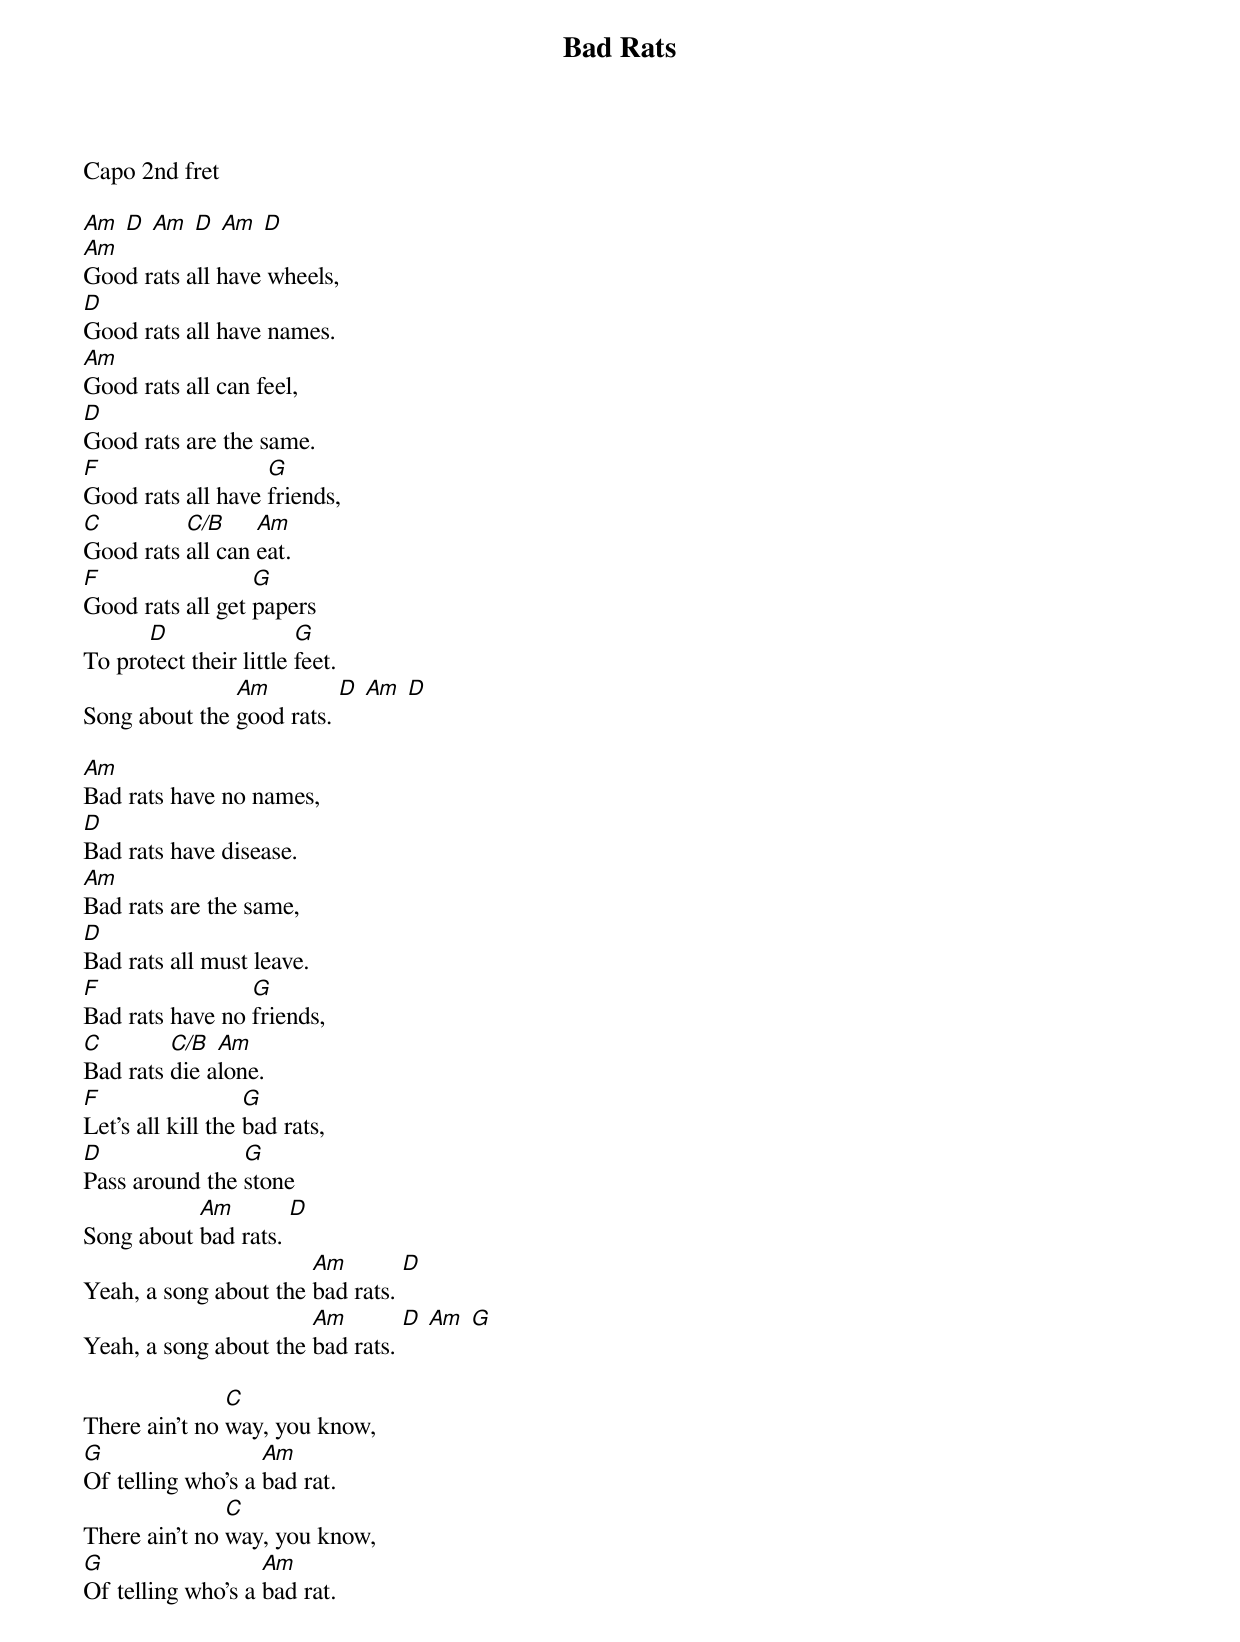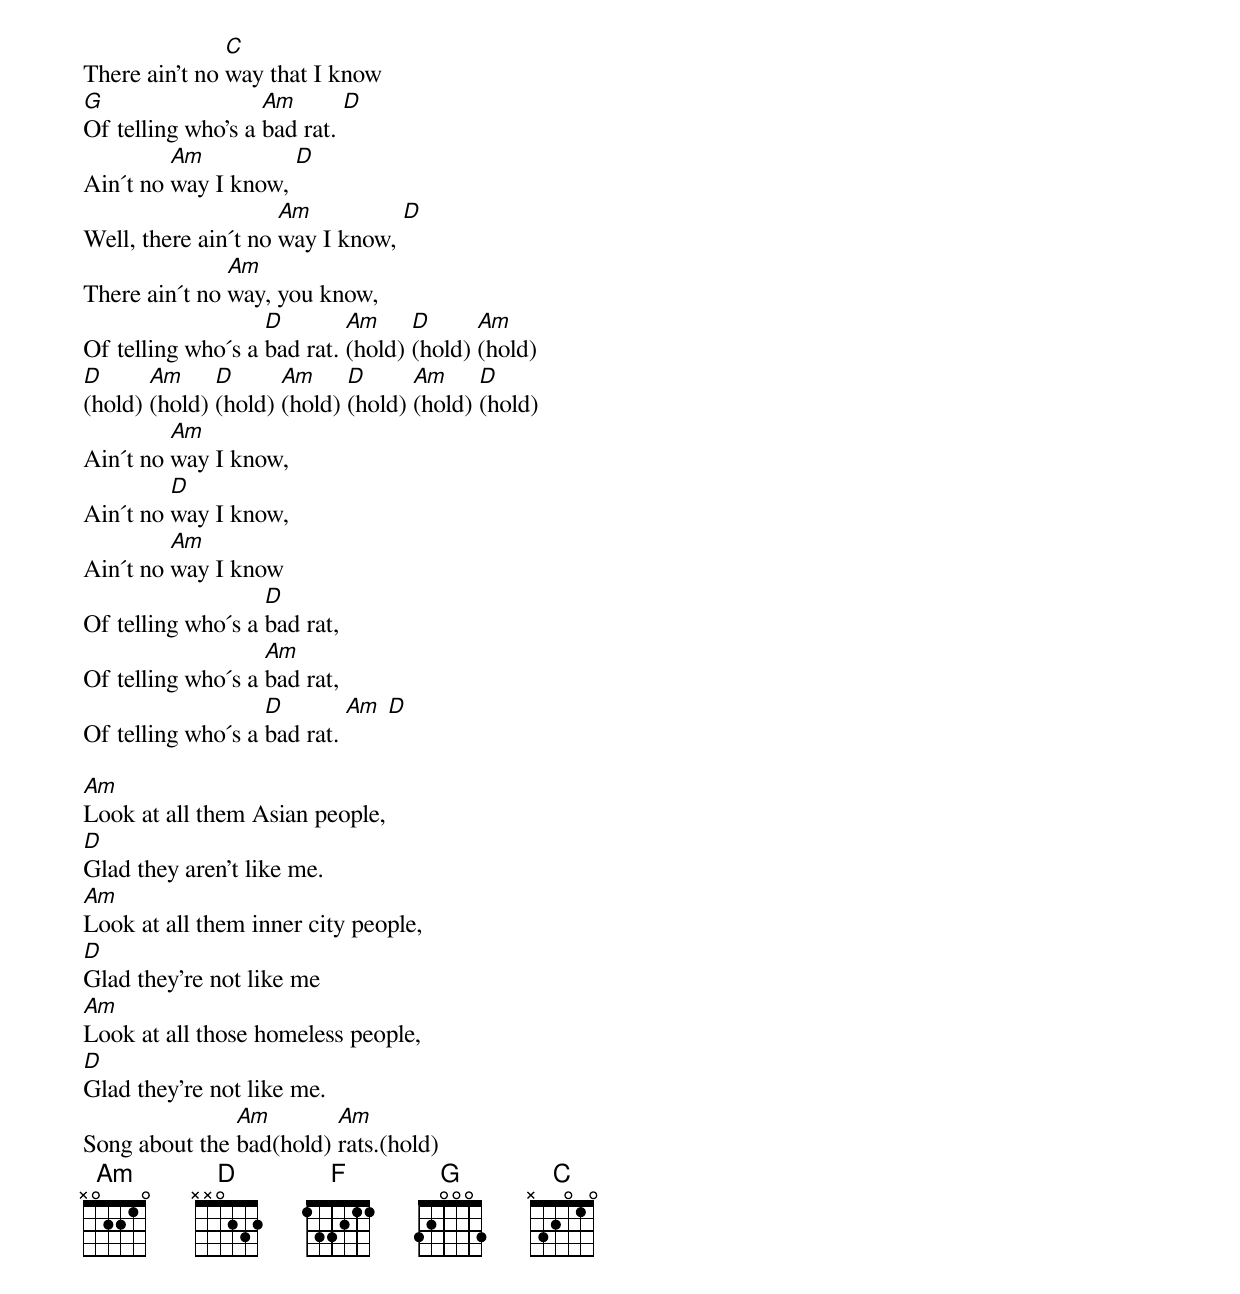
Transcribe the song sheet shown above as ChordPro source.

{title: Bad Rats}
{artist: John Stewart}
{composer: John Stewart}
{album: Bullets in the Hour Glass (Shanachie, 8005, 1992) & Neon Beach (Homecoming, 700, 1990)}

Capo 2nd fret

[Am] [D] [Am] [D] [Am] [D]
[Am]Good rats all have wheels,
[D]Good rats all have names.
[Am]Good rats all can feel,
[D]Good rats are the same.
[F]Good rats all have [G]friends,
[C]Good rats [C/B]all can [Am]eat.
[F]Good rats all get [G]papers
To pro[D]tect their little [G]feet.
Song about the [Am]good rats. [D] [Am] [D]

[Am]Bad rats have no names,
[D]Bad rats have disease.
[Am]Bad rats are the same,
[D]Bad rats all must leave.
[F]Bad rats have no [G]friends,
[C]Bad rats [C/B]die a[Am]lone.
[F]Let’s all kill the [G]bad rats,
[D]Pass around the [G]stone
Song about [Am]bad rats. [D]
Yeah, a song about the [Am]bad rats. [D]
Yeah, a song about the [Am]bad rats. [D] [Am] [G]

There ain’t no [C]way, you know,
[G]Of telling who’s a [Am]bad rat.
There ain’t no [C]way, you know,
[G]Of telling who’s a [Am]bad rat.
There ain’t no [C]way that I know
[G]Of telling who’s a [Am]bad rat. [D]
Ain´t no [Am]way I know, [D]
Well, there ain´t no [Am]way I know, [D]
There ain´t no [Am]way, you know,
Of telling who´s a [D]bad rat. [Am](hold) [D](hold) [Am](hold)
[D](hold) [Am](hold) [D](hold) [Am](hold) [D](hold) [Am](hold) [D](hold)
Ain´t no [Am]way I know,
Ain´t no [D]way I know,
Ain´t no [Am]way I know
Of telling who´s a [D]bad rat,
Of telling who´s a [Am]bad rat,
Of telling who´s a [D]bad rat. [Am] [D]

[Am]Look at all them Asian people,
[D]Glad they aren’t like me.
[Am]Look at all them inner city people,
[D]Glad they’re not like me
[Am]Look at all those homeless people,
[D]Glad they’re not like me.
Song about the [Am]bad(hold) [Am]rats.(hold)
